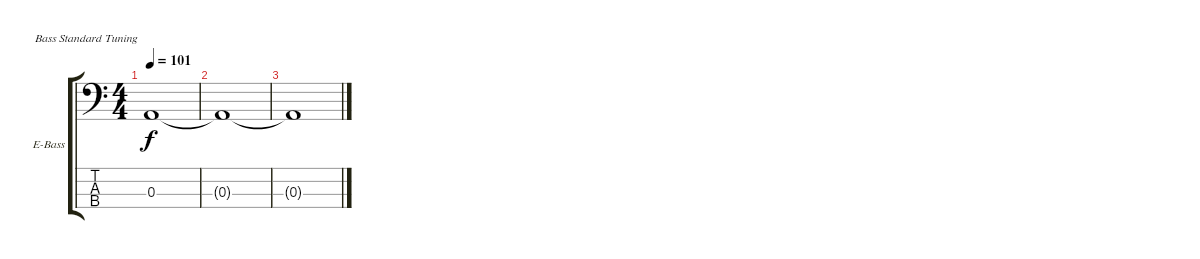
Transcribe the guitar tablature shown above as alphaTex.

\bracketExtendMode groupsimilarinstruments
\firstSystemTrackNameOrientation horizontal
\otherSystemsTrackNameOrientation horizontal
\track ("И.Тихомиров (бас)" "E-Bass") {instrument electricbassfinger}
\staff {score tabs}
\tuning (G2 D2 A1 E1)
\ts (4 4)
\tempo 101
\clef f4
\ks c
0.3{t}.1{dy f} |
0.3{t}.1 |
0.3{t}.1
